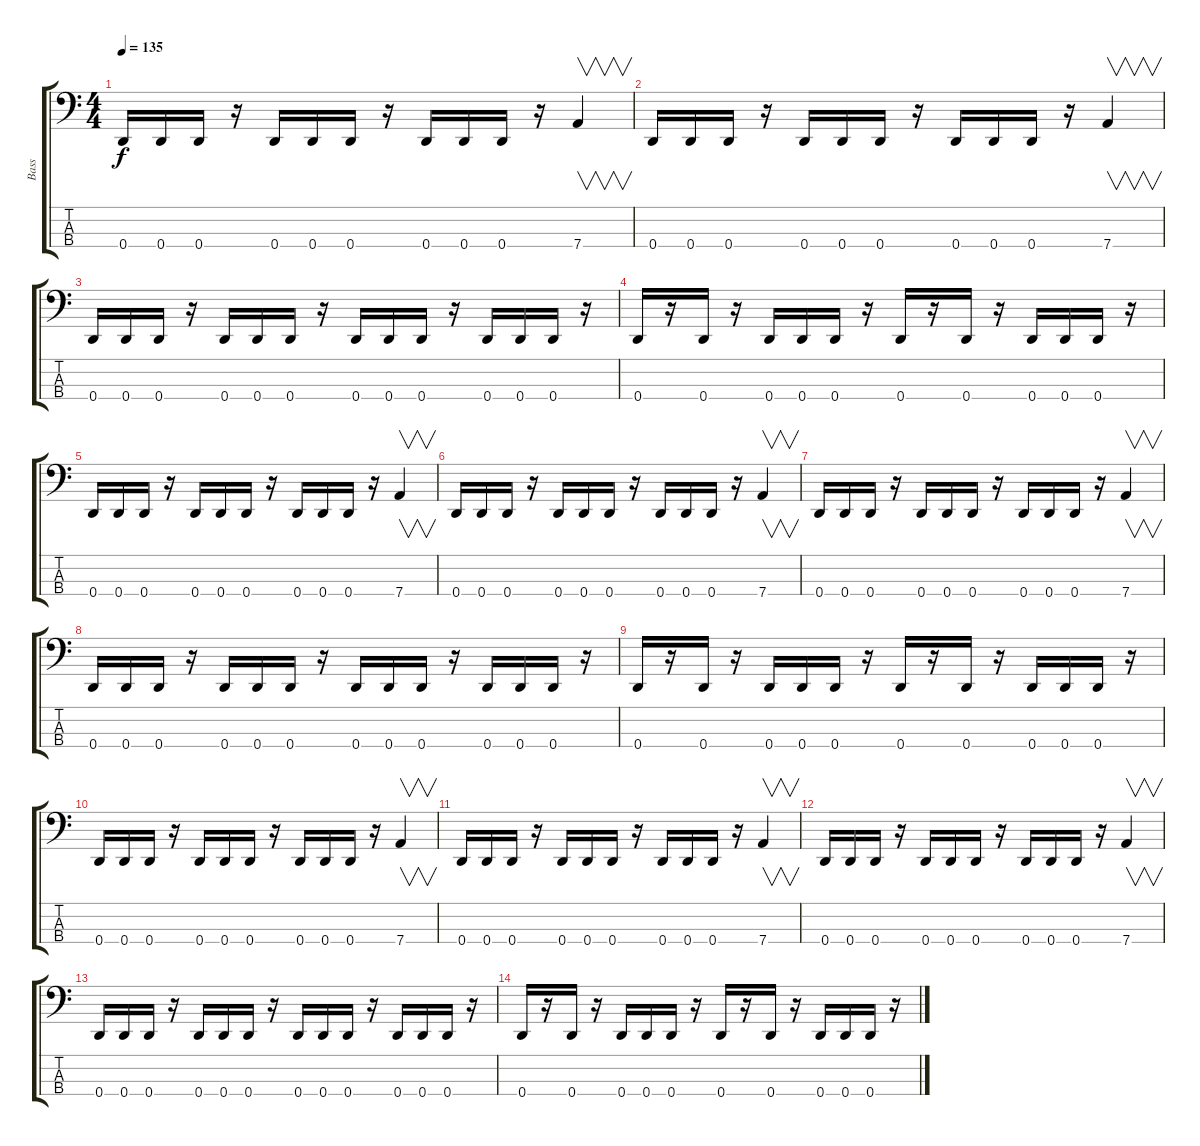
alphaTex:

\track ("Bass" "Bass") {instrument electricbasspick}
\staff {score tabs}
\tuning (G2 D2 A1 D1) {hide}
\ts (4 4)
\tempo 135
\clef f4
\ks c
0.4.16{dy f} 0.4.16 0.4.16 r.16 0.4.16 0.4.16 0.4.16 r.16 0.4.16 0.4.16 0.4.16 r.16 7.4.4{v} |
0.4.16 0.4.16 0.4.16 r.16 0.4.16 0.4.16 0.4.16 r.16 0.4.16 0.4.16 0.4.16 r.16 7.4.4{v} |
0.4.16 0.4.16 0.4.16 r.16 0.4.16 0.4.16 0.4.16 r.16 0.4.16 0.4.16 0.4.16 r.16 0.4.16 0.4.16 0.4.16 r.16 |
0.4.16 r.16 0.4.16 r.16 0.4.16 0.4.16 0.4.16 r.16 0.4.16 r.16 0.4.16 r.16 0.4.16 0.4.16 0.4.16 r.16 |
0.4.16 0.4.16 0.4.16 r.16 0.4.16 0.4.16 0.4.16 r.16 0.4.16 0.4.16 0.4.16 r.16 7.4.4{v} |
0.4.16 0.4.16 0.4.16 r.16 0.4.16 0.4.16 0.4.16 r.16 0.4.16 0.4.16 0.4.16 r.16 7.4.4{v} |
0.4.16 0.4.16 0.4.16 r.16 0.4.16 0.4.16 0.4.16 r.16 0.4.16 0.4.16 0.4.16 r.16 7.4.4{v} |
0.4.16 0.4.16 0.4.16 r.16 0.4.16 0.4.16 0.4.16 r.16 0.4.16 0.4.16 0.4.16 r.16 0.4.16 0.4.16 0.4.16 r.16 |
0.4.16 r.16 0.4.16 r.16 0.4.16 0.4.16 0.4.16 r.16 0.4.16 r.16 0.4.16 r.16 0.4.16 0.4.16 0.4.16 r.16 |
0.4.16 0.4.16 0.4.16 r.16 0.4.16 0.4.16 0.4.16 r.16 0.4.16 0.4.16 0.4.16 r.16 7.4.4{v} |
0.4.16 0.4.16 0.4.16 r.16 0.4.16 0.4.16 0.4.16 r.16 0.4.16 0.4.16 0.4.16 r.16 7.4.4{v} |
0.4.16 0.4.16 0.4.16 r.16 0.4.16 0.4.16 0.4.16 r.16 0.4.16 0.4.16 0.4.16 r.16 7.4.4{v} |
0.4.16 0.4.16 0.4.16 r.16 0.4.16 0.4.16 0.4.16 r.16 0.4.16 0.4.16 0.4.16 r.16 0.4.16 0.4.16 0.4.16 r.16 |
0.4.16 r.16 0.4.16 r.16 0.4.16 0.4.16 0.4.16 r.16 0.4.16 r.16 0.4.16 r.16 0.4.16 0.4.16 0.4.16 r.16
